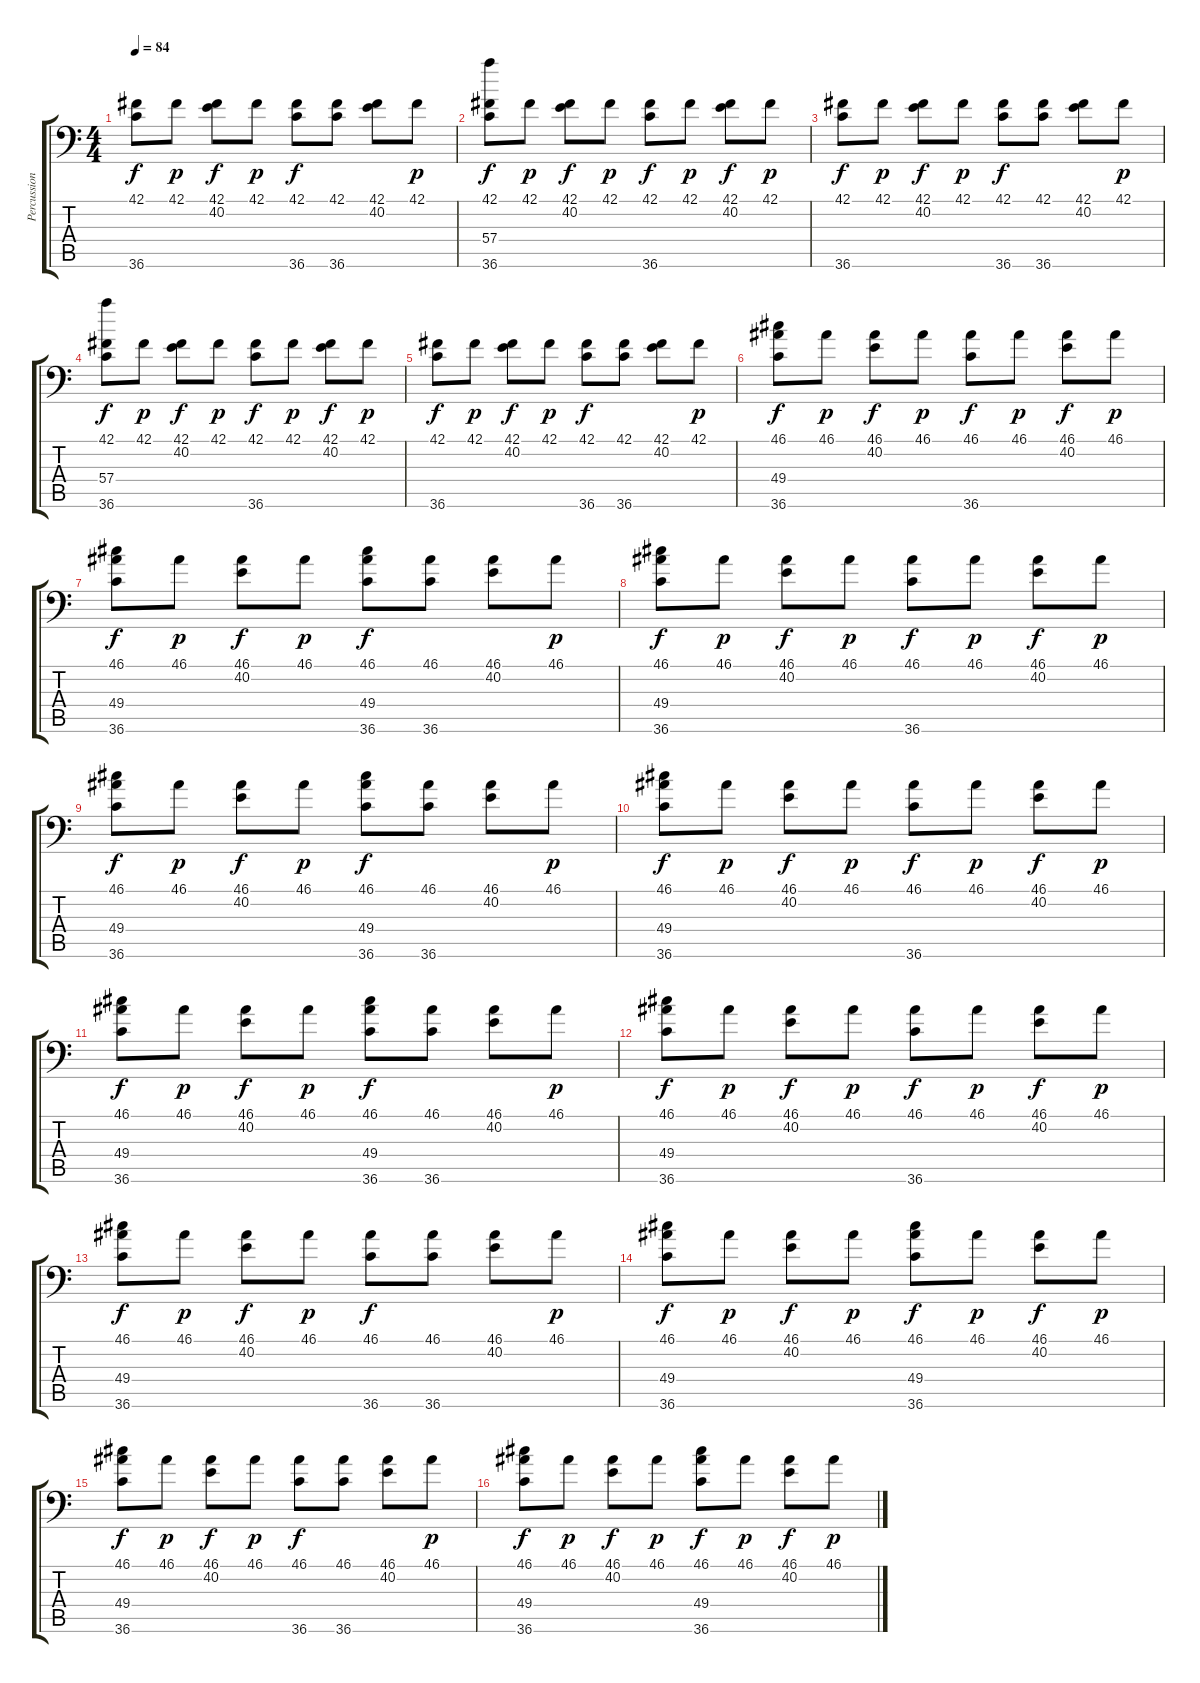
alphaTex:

\track ("Percussion" "Percussion") {instrument acousticgrandpiano}
\staff {score tabs}
\tuning (C-1 C-1 C-1 C-1 C-1 C-1) {hide}
\ts (4 4)
\tempo 84
\clef f4
\ks c
(42.1 36.6).8{dy f} 42.1.8{dy p} (42.1 40.2).8{dy f} 42.1.8{dy p} (42.1 36.6).8{dy f} (42.1 36.6).8 (42.1 40.2).8 42.1.8{dy p} |
(42.1 57.4 36.6).8{dy f} 42.1.8{dy p} (42.1 40.2).8{dy f} 42.1.8{dy p} (42.1 36.6).8{dy f} 42.1.8{dy p} (42.1 40.2).8{dy f} 42.1.8{dy p} |
(42.1 36.6).8{dy f} 42.1.8{dy p} (42.1 40.2).8{dy f} 42.1.8{dy p} (42.1 36.6).8{dy f} (42.1 36.6).8 (42.1 40.2).8 42.1.8{dy p} |
(42.1 57.4 36.6).8{dy f} 42.1.8{dy p} (42.1 40.2).8{dy f} 42.1.8{dy p} (42.1 36.6).8{dy f} 42.1.8{dy p} (42.1 40.2).8{dy f} 42.1.8{dy p} |
(42.1 36.6).8{dy f} 42.1.8{dy p} (42.1 40.2).8{dy f} 42.1.8{dy p} (42.1 36.6).8{dy f} (42.1 36.6).8 (42.1 40.2).8 42.1.8{dy p} |
(46.1 49.4 36.6).8{dy f} 46.1.8{dy p} (46.1 40.2).8{dy f} 46.1.8{dy p} (46.1 36.6).8{dy f} 46.1.8{dy p} (46.1 40.2).8{dy f} 46.1.8{dy p} |
(46.1 49.4 36.6).8{dy f} 46.1.8{dy p} (46.1 40.2).8{dy f} 46.1.8{dy p} (46.1 49.4 36.6).8{dy f} (46.1 36.6).8 (46.1 40.2).8 46.1.8{dy p} |
(46.1 49.4 36.6).8{dy f} 46.1.8{dy p} (46.1 40.2).8{dy f} 46.1.8{dy p} (46.1 36.6).8{dy f} 46.1.8{dy p} (46.1 40.2).8{dy f} 46.1.8{dy p} |
(46.1 49.4 36.6).8{dy f} 46.1.8{dy p} (46.1 40.2).8{dy f} 46.1.8{dy p} (46.1 49.4 36.6).8{dy f} (46.1 36.6).8 (46.1 40.2).8 46.1.8{dy p} |
(46.1 49.4 36.6).8{dy f} 46.1.8{dy p} (46.1 40.2).8{dy f} 46.1.8{dy p} (46.1 36.6).8{dy f} 46.1.8{dy p} (46.1 40.2).8{dy f} 46.1.8{dy p} |
(46.1 49.4 36.6).8{dy f} 46.1.8{dy p} (46.1 40.2).8{dy f} 46.1.8{dy p} (46.1 49.4 36.6).8{dy f} (46.1 36.6).8 (46.1 40.2).8 46.1.8{dy p} |
(46.1 49.4 36.6).8{dy f} 46.1.8{dy p} (46.1 40.2).8{dy f} 46.1.8{dy p} (46.1 36.6).8{dy f} 46.1.8{dy p} (46.1 40.2).8{dy f} 46.1.8{dy p} |
(46.1 49.4 36.6).8{dy f} 46.1.8{dy p} (46.1 40.2).8{dy f} 46.1.8{dy p} (46.1 36.6).8{dy f} (46.1 36.6).8 (46.1 40.2).8 46.1.8{dy p} |
(46.1 49.4 36.6).8{dy f} 46.1.8{dy p} (46.1 40.2).8{dy f} 46.1.8{dy p} (46.1 49.4 36.6).8{dy f} 46.1.8{dy p} (46.1 40.2).8{dy f} 46.1.8{dy p} |
(46.1 49.4 36.6).8{dy f} 46.1.8{dy p} (46.1 40.2).8{dy f} 46.1.8{dy p} (46.1 36.6).8{dy f} (46.1 36.6).8 (46.1 40.2).8 46.1.8{dy p} |
(46.1 49.4 36.6).8{dy f} 46.1.8{dy p} (46.1 40.2).8{dy f} 46.1.8{dy p} (46.1 49.4 36.6).8{dy f} 46.1.8{dy p} (46.1 40.2).8{dy f} 46.1.8{dy p}
